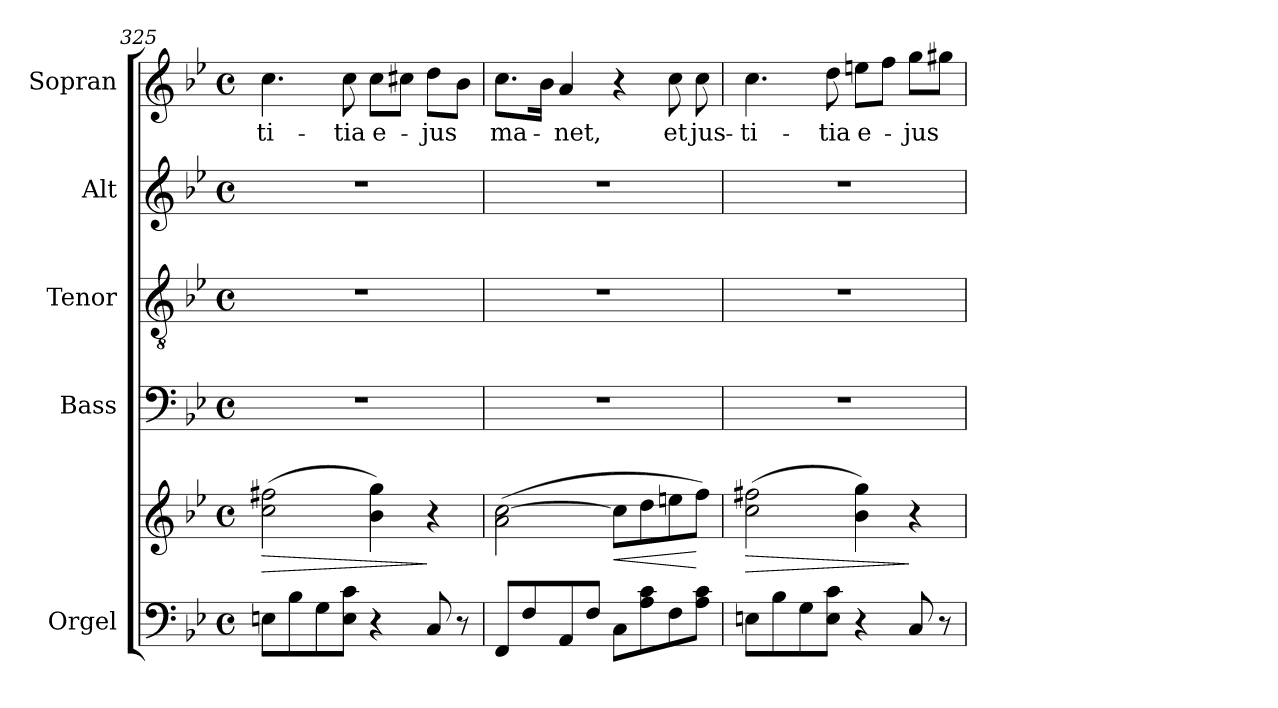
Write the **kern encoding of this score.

**kern	**kern	**dynam	**kern	**kern	**kern	**kern	**text
*part5	*part5	*part5	*part4	*part3	*part2	*part1	*part1
*staff6	*staff5	*staff5/6	*staff4	*staff3	*staff2	*staff1	*staff1
*I"Orgel	*	*	*I"Bass	*I"Tenor	*I"Alt	*I"Sopran	*
*I'Org.	*	*	*I'B.	*I'T.	*I'A.	*I'S.	*
*clefF4	*clefG2	*	*clefF4	*clefGv2	*clefG2	*clefG2	*
*k[b-e-]	*k[b-e-]	*	*k[b-e-]	*k[b-e-]	*k[b-e-]	*k[b-e-]	*
*B-:	*B-:	*	*B-:	*B-:	*B-:	*B-:	*
*M4/4	*M4/4	*	*M4/4	*M4/4	*M4/4	*M4/4	*
*met(c)	*met(c)	*	*met(c)	*met(c)	*met(c)	*met(c)	*
=325	=325	=325	=325	=325	=325	=325	=325
!	!	!LO:HP:b	!	!	!	!	!LO:LY:b
8En\L	(>2cc\ 2ff#X\	>	1r	1r	1r	4.cc\	-ti-
8B-\	.	.	.	.	.	.	.
8G\	.	.	.	.	.	.	.
!	!	!	!	!	!	!	!LO:LY:b
8E\ 8c\J	.	.	.	.	.	8cc\	-tia
!	!	!	!	!	!	!	!LO:LY:b
4r	4b-\ 4gg\)	.	.	.	.	8cc\L	e-
.	.	.	.	.	.	8cc#X\J	.
!	!	!	!	!	!	!	!LO:LY:b
8C/	4r	]	.	.	.	8dd\L	-jus
8r	.	.	.	.	.	8b-\J	.
=326	=326	=326	=326	=326	=326	=326	=326
!	!	!	!	!	!	!	!LO:LY:b
8FF/L	(>2a\ [2cc\	.	1r	1r	1r	8.cc\L	ma-
8F/	.	.	.	.	.	.	.
.	.	.	.	.	.	16b-\Jk	.
!	!	!	!	!	!	!	!LO:LY:b
8AA/	.	.	.	.	.	4a/	-net,
8F/J	.	.	.	.	.	.	.
!	!	!LO:HP:b	!	!	!	!	!
8C\L	8cc\L]	<	.	.	.	4r	.
8A\ 8c\	8dd\	.	.	.	.	.	.
!	!	!	!	!	!	!	!LO:LY:b
8F\	8een\	.	.	.	.	8cc\	et
!	!	!	!	!	!	!	!LO:LY:b
8A\ 8c\J	8ff\J)	[	.	.	.	8cc\	jus-
!!LO:LB:g=z
=327	=327	=327	=327	=327	=327	=327	=327
!	!	!LO:HP:b	!	!	!	!	!LO:LY:b
8En\L	(>2cc\ 2ff#X\	>	1r	1r	1r	4.cc\	-ti-
8B-\	.	.	.	.	.	.	.
8G\	.	.	.	.	.	.	.
!	!	!	!	!	!	!	!LO:LY:b
8E\ 8c\J	.	.	.	.	.	8dd\	-tia
!	!	!	!	!	!	!	!LO:LY:b
4r	4b-\ 4gg\)	.	.	.	.	8een\L	e-
.	.	.	.	.	.	8ff\J	.
!	!	!	!	!	!	!	!LO:LY:b
8C/	4r	]	.	.	.	8gg\L	-jus
8r	.	.	.	.	.	8gg#X\J	.
=	=	=	=	=	=	=	=
*-	*-	*-	*-	*-	*-	*-	*-
